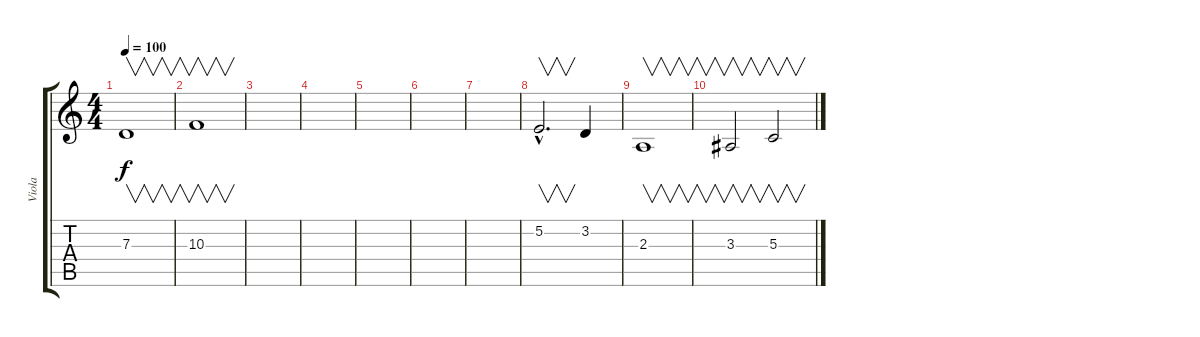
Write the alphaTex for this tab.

\track ("Viola" "Viola") {instrument viola}
\staff {score tabs}
\tuning (E4 B3 G3 D3 A2 E2) {hide}
\ts (4 4)
\tempo 100
\clef g2
\ks c
7.3.1{v dy f} |
10.3.1{v} |
|
|
|
|
|
5.2{hac}.2{v d} 3.2.4 |
2.3.1{v} |
3.3.2{v} 5.3.2{v}
